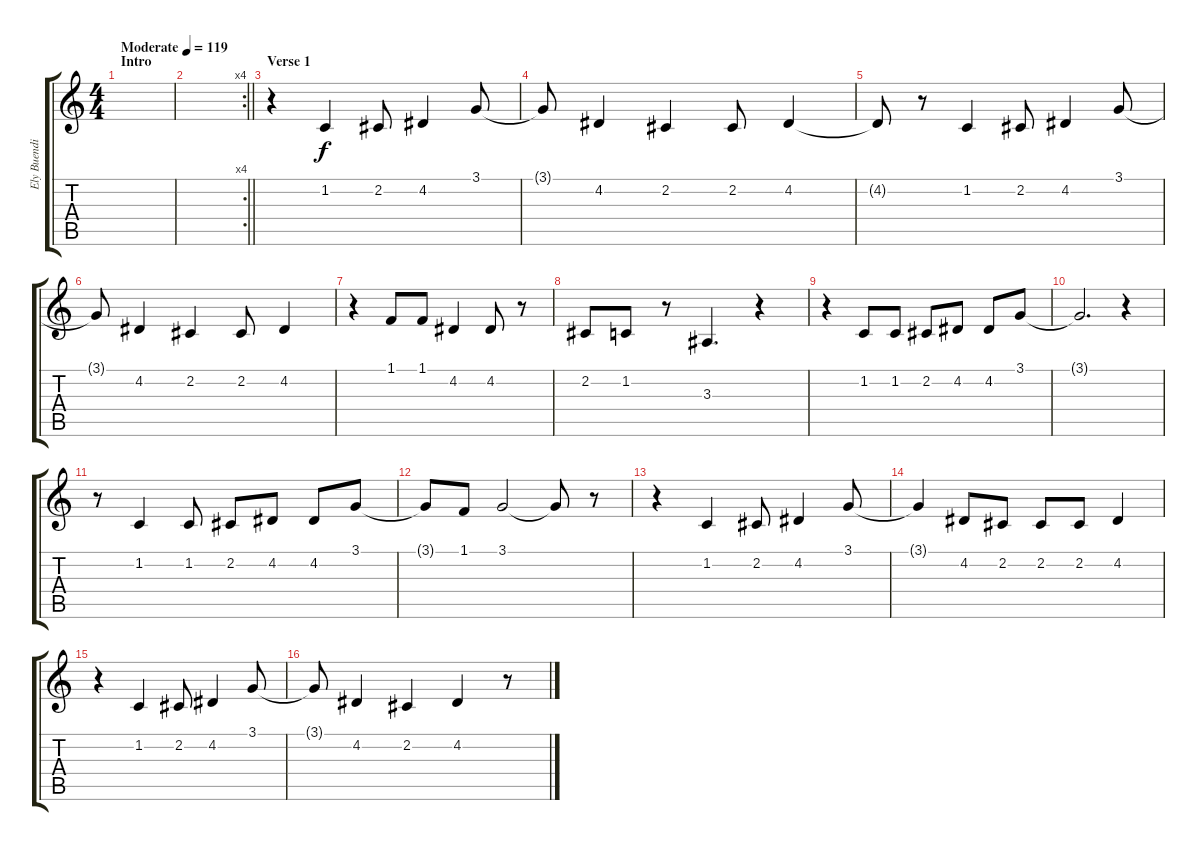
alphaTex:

\track ("Ely Buendia(Vocal)" "Ely Buendi") {instrument sopranosax}
\staff {score tabs}
\tuning (E4 B3 G3 D3 A2 E2) {hide}
\ts (4 4)
\section ("" "Intro")
\tempo (119 "Moderate")
\clef g2
\ks c
|
\rc 4
\barLineRight lightlight
|
\section ("" "Verse 1")
r.4 1.2.4 2.2.8 4.2.4 3.1.8 |
3.1{t}.8 4.2.4 2.2.4 2.2.8 4.2.4 |
4.2{t}.8 r.8 1.2.4 2.2.8 4.2.4 3.1.8 |
3.1{t}.8 4.2.4 2.2.4 2.2.8 4.2.4 |
r.4 1.1.8 1.1.8 4.2.4 4.2.8 r.8 |
2.2.8 1.2.8 r.8 3.3.4{d} r.4 |
r.4 1.2.8 1.2.8 2.2.8 4.2.8 4.2.8 3.1.8 |
3.1{t}.2{d} r.4 |
r.8 1.2.4 1.2.8 2.2.8 4.2.8 4.2.8 3.1.8 |
3.1{t}.8 1.1.8 3.1.2 3.1{t}.8 r.8 |
r.4 1.2.4 2.2.8 4.2.4 3.1.8 |
3.1{t}.4 4.2.8 2.2.8 2.2.8 2.2.8 4.2.4 |
r.4 1.2.4 2.2.8 4.2.4 3.1.8 |
3.1{t}.8 4.2.4 2.2.4 4.2.4 r.8
